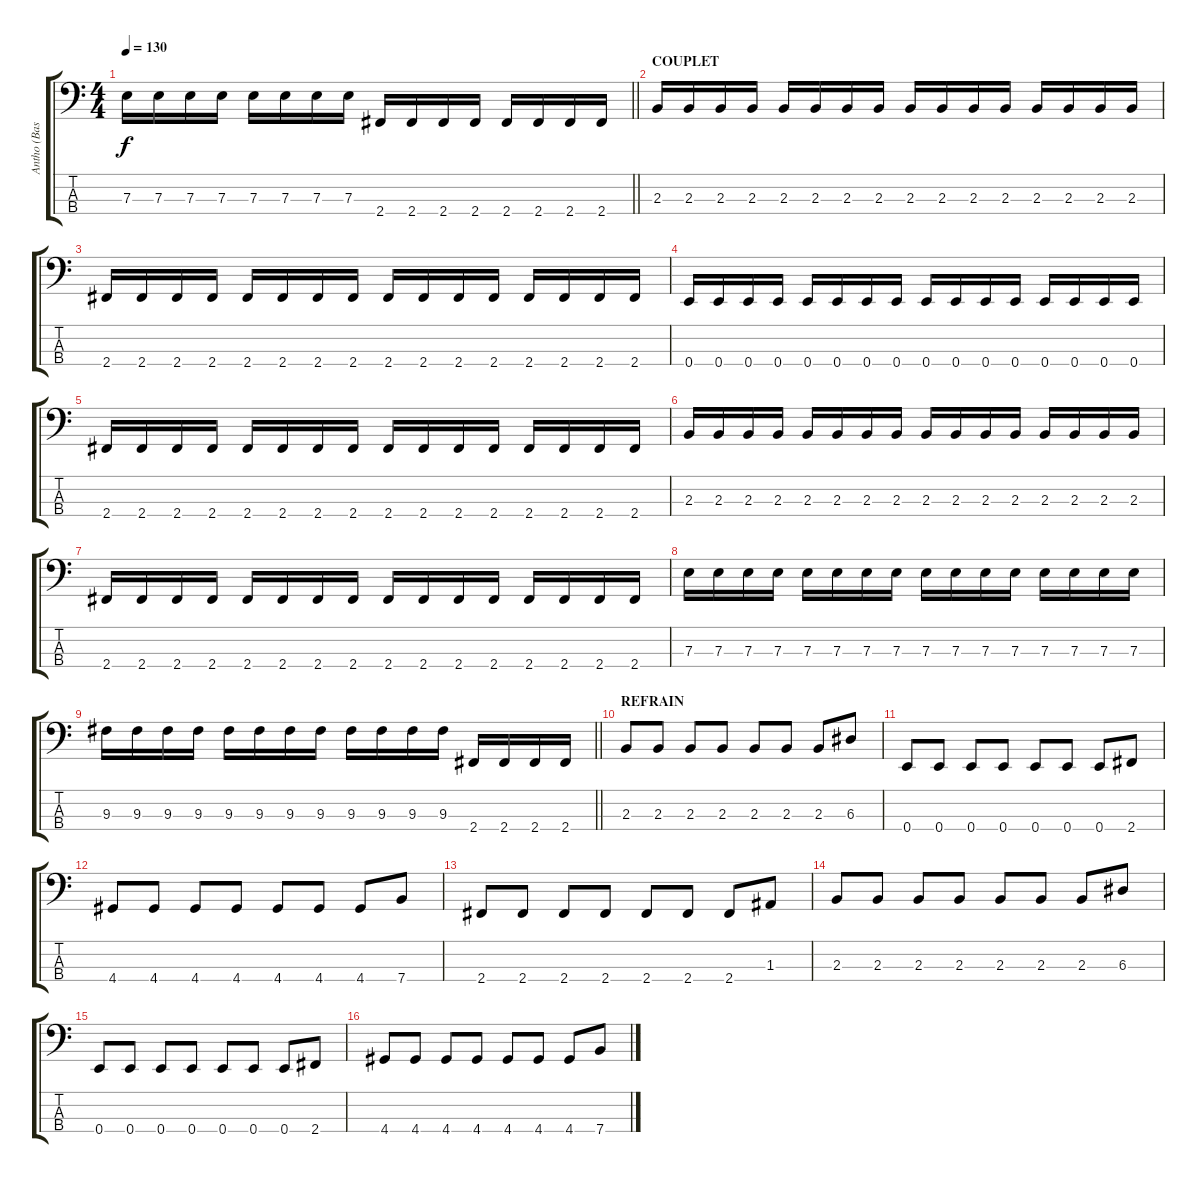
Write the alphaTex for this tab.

\track ("Antho (Basse)" "Antho (Bas") {instrument electricbassfinger}
\staff {score tabs}
\tuning (G2 D2 A1 E1) {hide}
\ts (4 4)
\tempo 130
\clef f4
\barLineRight lightlight
\ks c
7.3.16{dy f} 7.3.16 7.3.16 7.3.16 7.3.16 7.3.16 7.3.16 7.3.16 2.4.16 2.4.16 2.4.16 2.4.16 2.4.16 2.4.16 2.4.16 2.4.16 |
\section ("" "COUPLET")
2.3.16 2.3.16 2.3.16 2.3.16 2.3.16 2.3.16 2.3.16 2.3.16 2.3.16 2.3.16 2.3.16 2.3.16 2.3.16 2.3.16 2.3.16 2.3.16 |
2.4.16 2.4.16 2.4.16 2.4.16 2.4.16 2.4.16 2.4.16 2.4.16 2.4.16 2.4.16 2.4.16 2.4.16 2.4.16 2.4.16 2.4.16 2.4.16 |
0.4.16 0.4.16 0.4.16 0.4.16 0.4.16 0.4.16 0.4.16 0.4.16 0.4.16 0.4.16 0.4.16 0.4.16 0.4.16 0.4.16 0.4.16 0.4.16 |
2.4.16 2.4.16 2.4.16 2.4.16 2.4.16 2.4.16 2.4.16 2.4.16 2.4.16 2.4.16 2.4.16 2.4.16 2.4.16 2.4.16 2.4.16 2.4.16 |
2.3.16 2.3.16 2.3.16 2.3.16 2.3.16 2.3.16 2.3.16 2.3.16 2.3.16 2.3.16 2.3.16 2.3.16 2.3.16 2.3.16 2.3.16 2.3.16 |
2.4.16 2.4.16 2.4.16 2.4.16 2.4.16 2.4.16 2.4.16 2.4.16 2.4.16 2.4.16 2.4.16 2.4.16 2.4.16 2.4.16 2.4.16 2.4.16 |
7.3.16 7.3.16 7.3.16 7.3.16 7.3.16 7.3.16 7.3.16 7.3.16 7.3.16 7.3.16 7.3.16 7.3.16 7.3.16 7.3.16 7.3.16 7.3.16 |
\barLineRight lightlight
9.3.16 9.3.16 9.3.16 9.3.16 9.3.16 9.3.16 9.3.16 9.3.16 9.3.16 9.3.16 9.3.16 9.3.16 2.4.16 2.4.16 2.4.16 2.4.16 |
\section ("" "REFRAIN")
2.3.8 2.3.8 2.3.8 2.3.8 2.3.8 2.3.8 2.3.8 6.3.8 |
0.4.8 0.4.8 0.4.8 0.4.8 0.4.8 0.4.8 0.4.8 2.4.8 |
4.4.8 4.4.8 4.4.8 4.4.8 4.4.8 4.4.8 4.4.8 7.4.8 |
2.4.8 2.4.8 2.4.8 2.4.8 2.4.8 2.4.8 2.4.8 1.3.8 |
2.3.8 2.3.8 2.3.8 2.3.8 2.3.8 2.3.8 2.3.8 6.3.8 |
0.4.8 0.4.8 0.4.8 0.4.8 0.4.8 0.4.8 0.4.8 2.4.8 |
4.4.8 4.4.8 4.4.8 4.4.8 4.4.8 4.4.8 4.4.8 7.4.8
